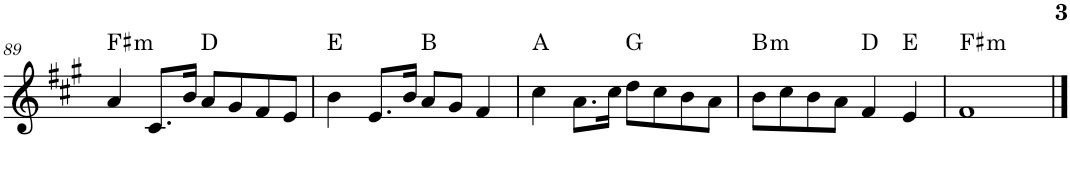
**kern	**harte
*part1	*part1
*staff1	*
*I"Piano	*
*I'Pno.	*
!!LO:PB:g=z
*clefG2	*
*k[f#c#g#]	*
*M4/4	*
=89	=89
!	!LO:H:kt=m
4a/	F#:min
8.c#/L	.
16b/Jk	.
8a/L	D:maj
8g#/	.
8f#/	.
8e/J	.
=90	=90
4b\	E:maj
8.e/L	.
16b/Jk	.
8a/L	B:maj
8g#/J	.
4f#/	.
=91	=91
4cc#\	A:maj
8.a\L	.
16cc#\Jk	.
8dd\L	G:maj
8cc#\	.
8b\	.
8a\J	.
=92	=92
!	!LO:H:kt=m
8b\L	B:min
8cc#\	.
8b\	.
8a\J	.
4f#/	D:maj
4e/	E:maj
=93	=93
!	!LO:H:kt=m
1f#	F#:min
==	==
*-	*-
